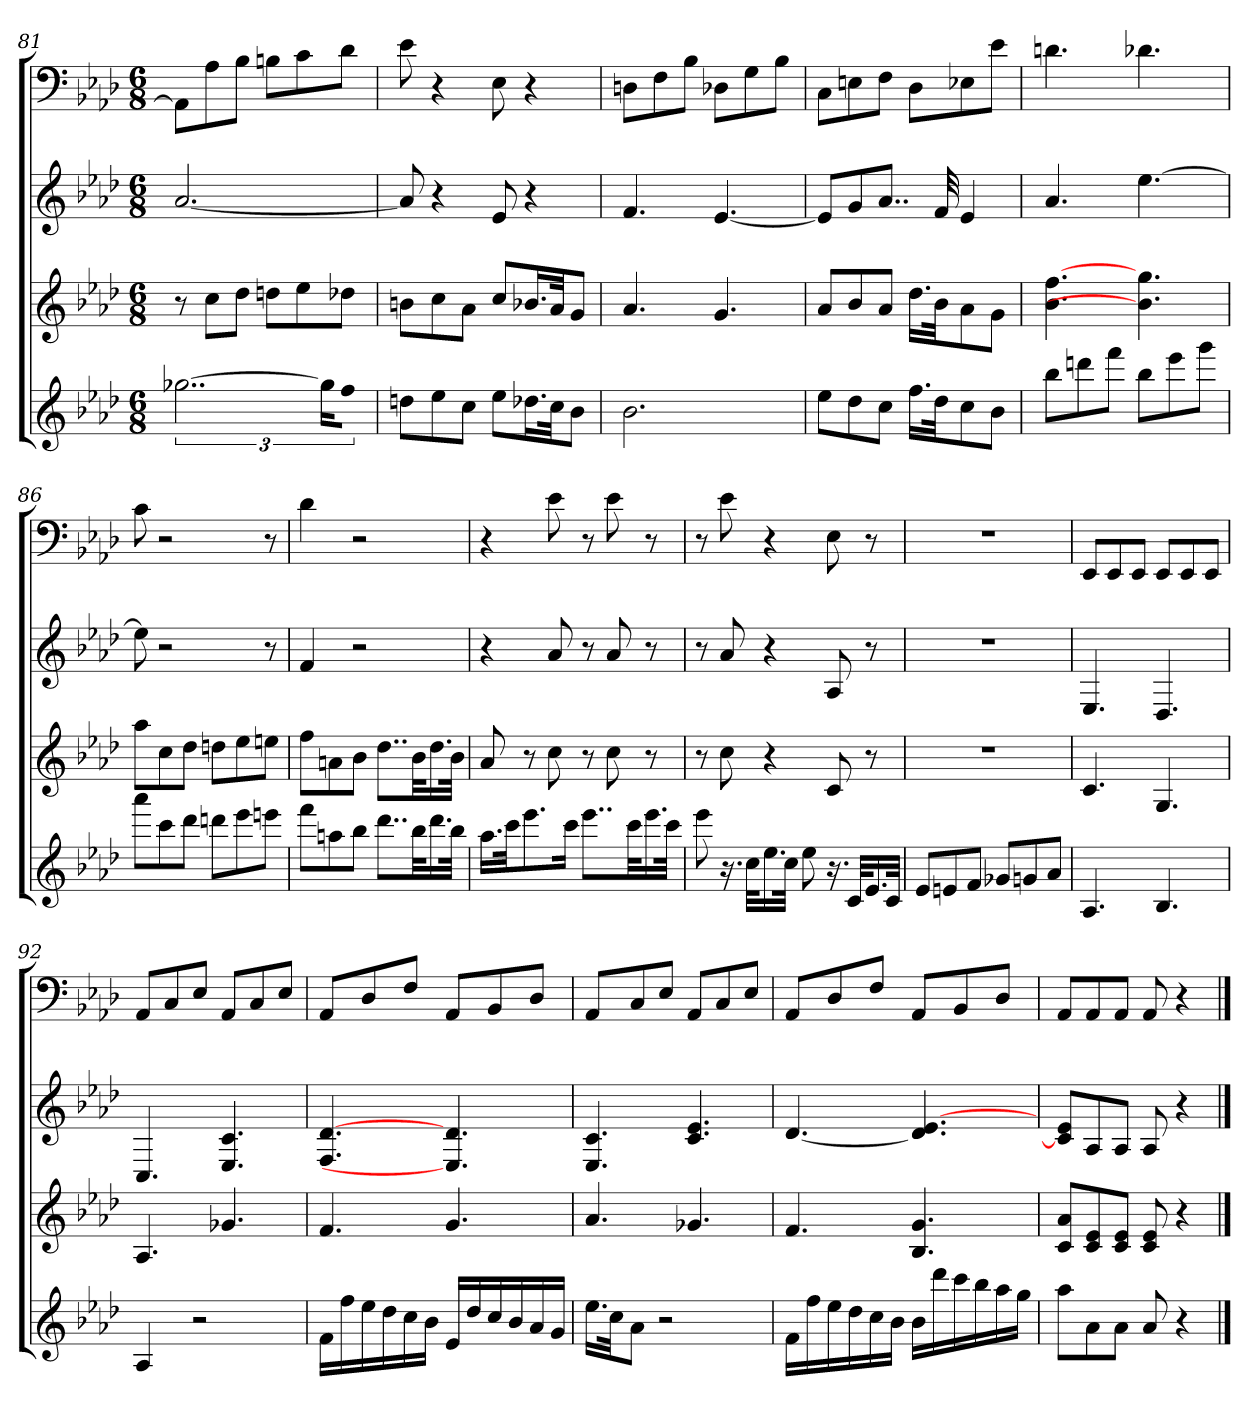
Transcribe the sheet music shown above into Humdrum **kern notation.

**kern	**kern	**kern	**kern
*part4	*part3	*part2	*part1
*staff4	*staff3	*staff2	*staff1
*k[b-e-a-d-]	*k[b-e-a-d-]	*k[b-e-a-d-]	*k[b-e-a-d-]
*A-:	*A-:	*A-:	*A-:
*M6/8	*M6/8	*M6/8	*M6/8
=81	=81	=81	=81
[3..gg-X	8r	[2.a-	8AA-L]
.	8ccL	.	8A-
.	8dd-J	.	8B-J
.	8ddnL	.	8BnL
.	8ee-	.	8c
24gg-KL]	.	.	.
8ffJ	8dd-XJ	.	8d-J
=82	=82	=82	=82
8ddnL	8bnL	8a-]	8e-
8ee-	8cc	4r	4r
8ccJ	8a-J	.	.
8ee-L	8ccL	8e-	8E-
16.dd-XL	16.b-XL	4r	4r
32ccJk	32a-Jk	.	.
8b-J	8gJ	.	.
=83	=83	=83	=83
2.b-	4.a-	4.f	8DnL
.	.	.	8F
.	.	.	8B-J
.	4.g	[4.e-	8D-XL
.	.	.	8G
.	.	.	8B-J
=84	=84	=84	=84
8ee-L	8a-L	8e-L]	8CL
8dd-	8b-	8g	8En
8ccJ	8a-J	8..a-J	8FJ
16.ffLL	16.dd-LL	.	8D-L
32dd-Jk	32b-Jk	32f	.
8cc	8a-	4e-	8E-X
8b-J	8gJ	.	8e-J
=85	=85	=85	=85
8bb-L	4.b- [4.ff	4.a-	4.dn
8dddn	.	.	.
8fffJ	.	.	.
8bb-L	4.b-] 4.gg	[4.ee-	4.d-X
8eee-	.	.	.
8gggJ	.	.	.
=86	=86	=86	=86
8aaa-L	8aa-L	8ee-]	8c
8ccc	8cc	2r	2r
8ddd-J	8dd-J	.	.
8dddnL	8ddnL	.	.
8eee-	8ee-	.	.
8eeenJ	8eenJ	8r	8r
=87	=87	=87	=87
8fffL	8ffL	4f	4d-
8aan	8an	.	.
8bb-J	8b-J	2r	2r
8..ddd-L	8..dd-L	.	.
32bb-KL	32b-KL	.	.
16.ddd-	16.dd-	.	.
32bb-JJk	32b-JJk	.	.
=88	=88	=88	=88
16.aa-LL	8a-	4r	4r
32cccJk	.	.	.
8.eee-	8r	.	.
.	8cc	8a-	8e-
16cccJk	.	.	.
8..eee-L	8r	8r	8r
.	8cc	8a-	8e-
32cccKL	.	.	.
16.eee-	8r	8r	8r
32cccJJk	.	.	.
=89	=89	=89	=89
8eee-	8r	8r	8r
16.r	8cc	8a-	8e-
32ccKLL	.	.	.
16.ee-	4r	4r	4r
32ccJJk	.	.	.
8ee-	.	.	.
16.r	8c	8A-	8E-
32cKLL	.	.	.
16.e-	8r	8r	8r
32cJJk	.	.	.
=90	=90	=90	=90
8e-L	2.r	2.r	2.r
8en	.	.	.
8fJ	.	.	.
8g-XL	.	.	.
8gn	.	.	.
8a-J	.	.	.
=91	=91	=91	=91
4.A-	4.c	4.E-	8EE-L
.	.	.	8EE-
.	.	.	8EE-J
4.B-	4.G	4.D-	8EE-L
.	.	.	8EE-
.	.	.	8EE-J
=92	=92	=92	=92
4A-	4.A-	4.C	8AA-L
.	.	.	8C
2r	.	.	8E-J
.	4.g-X	4.E- 4.c	8AA-L
.	.	.	8C
.	.	.	8E-J
=93	=93	=93	=93
16fLL	4.f	4.F [4.d-	8AA-L
16ff	.	.	.
16ee-	.	.	8D-
16dd-	.	.	.
16cc	.	.	8FJ
16b-JJ	.	.	.
16e-LL	4.g	4.E-] 4.d-	8AA-L
16dd-	.	.	.
16cc	.	.	8BB-
16b-	.	.	.
16a-	.	.	8D-J
16gJJ	.	.	.
=94	=94	=94	=94
16.ee-LL	4.a-	4.E- 4.c	8AA-L
32ccJk	.	.	.
8a-J	.	.	8C
2r	.	.	8E-J
.	4.g-X	4.c 4.e-	8AA-L
.	.	.	8C
.	.	.	8E-J
=95	=95	=95	=95
16fLL	4.f	[4.d-	8AA-L
16ff	.	.	.
16ee-	.	.	8D-
16dd-	.	.	.
16cc	.	.	8FJ
16b-JJ	.	.	.
16b-LL	4.B- 4.g	4.d-] [4.e-	8AA-L
16ddd-	.	.	.
16ccc	.	.	8BB-
16bb-	.	.	.
16aa-	.	.	8D-J
16ggJJ	.	.	.
=96	=96	=96	=96
8aa-L	8c 8a-L	8c] 8e-L	8AA-L
8a-	8c 8e-	8A-	8AA-
8a-J	8c 8e-J	8A-J	8AA-J
8a-	8c 8e-	8A-	8AA-
4r	4r	4r	4r
==	==	==	==
*-	*-	*-	*-
